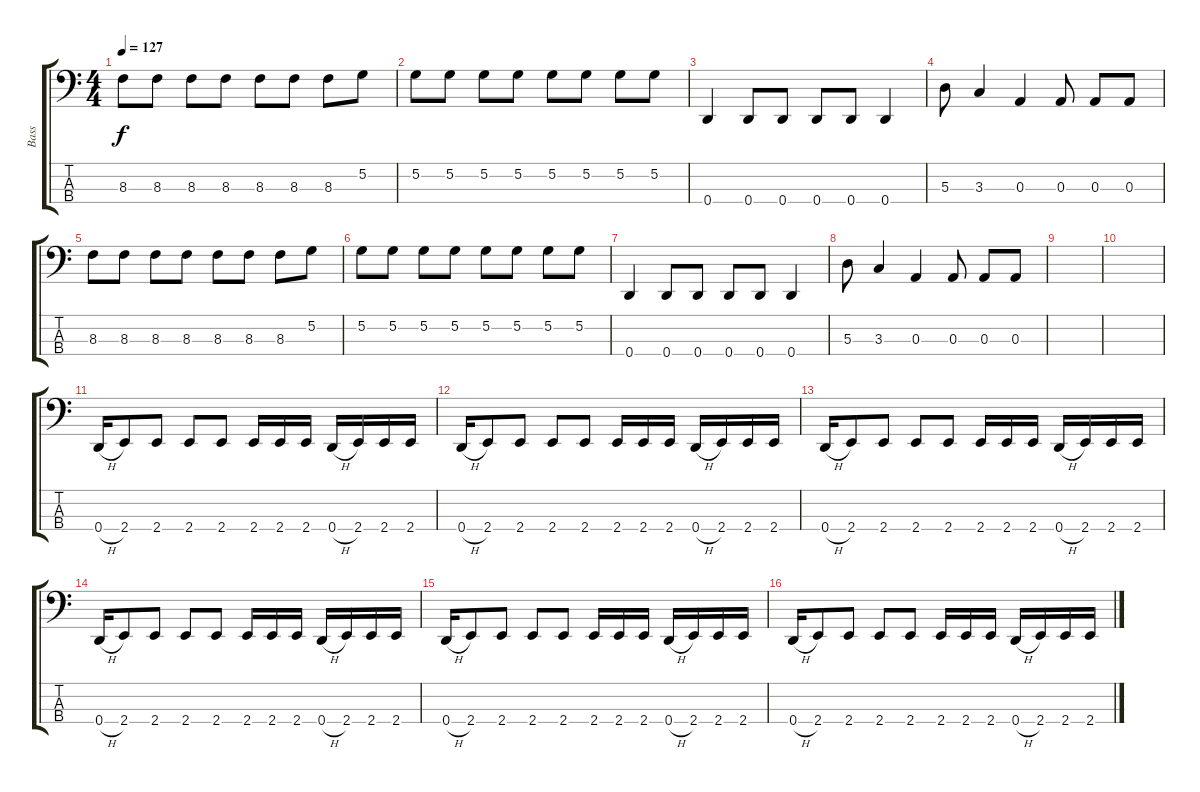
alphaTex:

\track ("Bass" "Bass") {instrument electricbassfinger}
\staff {score tabs}
\tuning (G2 D2 A1 D1) {hide}
\ts (4 4)
\tempo 127
\clef f4
\ks c
8.3.8{dy f} 8.3.8 8.3.8 8.3.8 8.3.8 8.3.8 8.3.8 5.2.8 |
5.2.8 5.2.8 5.2.8 5.2.8 5.2.8 5.2.8 5.2.8 5.2.8 |
0.4.4 0.4.8 0.4.8 0.4.8 0.4.8 0.4.4 |
5.3.8 3.3.4 0.3.4 0.3.8 0.3.8 0.3.8 |
8.3.8 8.3.8 8.3.8 8.3.8 8.3.8 8.3.8 8.3.8 5.2.8 |
5.2.8 5.2.8 5.2.8 5.2.8 5.2.8 5.2.8 5.2.8 5.2.8 |
0.4.4 0.4.8 0.4.8 0.4.8 0.4.8 0.4.4 |
5.3.8 3.3.4 0.3.4 0.3.8 0.3.8 0.3.8 |
|
|
0.4{h}.16 2.4.8 2.4.8 2.4.8 2.4.8 2.4.16 2.4.16 2.4.16 0.4{h}.16 2.4.16 2.4.16 2.4.16 |
0.4{h}.16 2.4.8 2.4.8 2.4.8 2.4.8 2.4.16 2.4.16 2.4.16 0.4{h}.16 2.4.16 2.4.16 2.4.16 |
0.4{h}.16 2.4.8 2.4.8 2.4.8 2.4.8 2.4.16 2.4.16 2.4.16 0.4{h}.16 2.4.16 2.4.16 2.4.16 |
0.4{h}.16 2.4.8 2.4.8 2.4.8 2.4.8 2.4.16 2.4.16 2.4.16 0.4{h}.16 2.4.16 2.4.16 2.4.16 |
0.4{h}.16 2.4.8 2.4.8 2.4.8 2.4.8 2.4.16 2.4.16 2.4.16 0.4{h}.16 2.4.16 2.4.16 2.4.16 |
0.4{h}.16 2.4.8 2.4.8 2.4.8 2.4.8 2.4.16 2.4.16 2.4.16 0.4{h}.16 2.4.16 2.4.16 2.4.16
